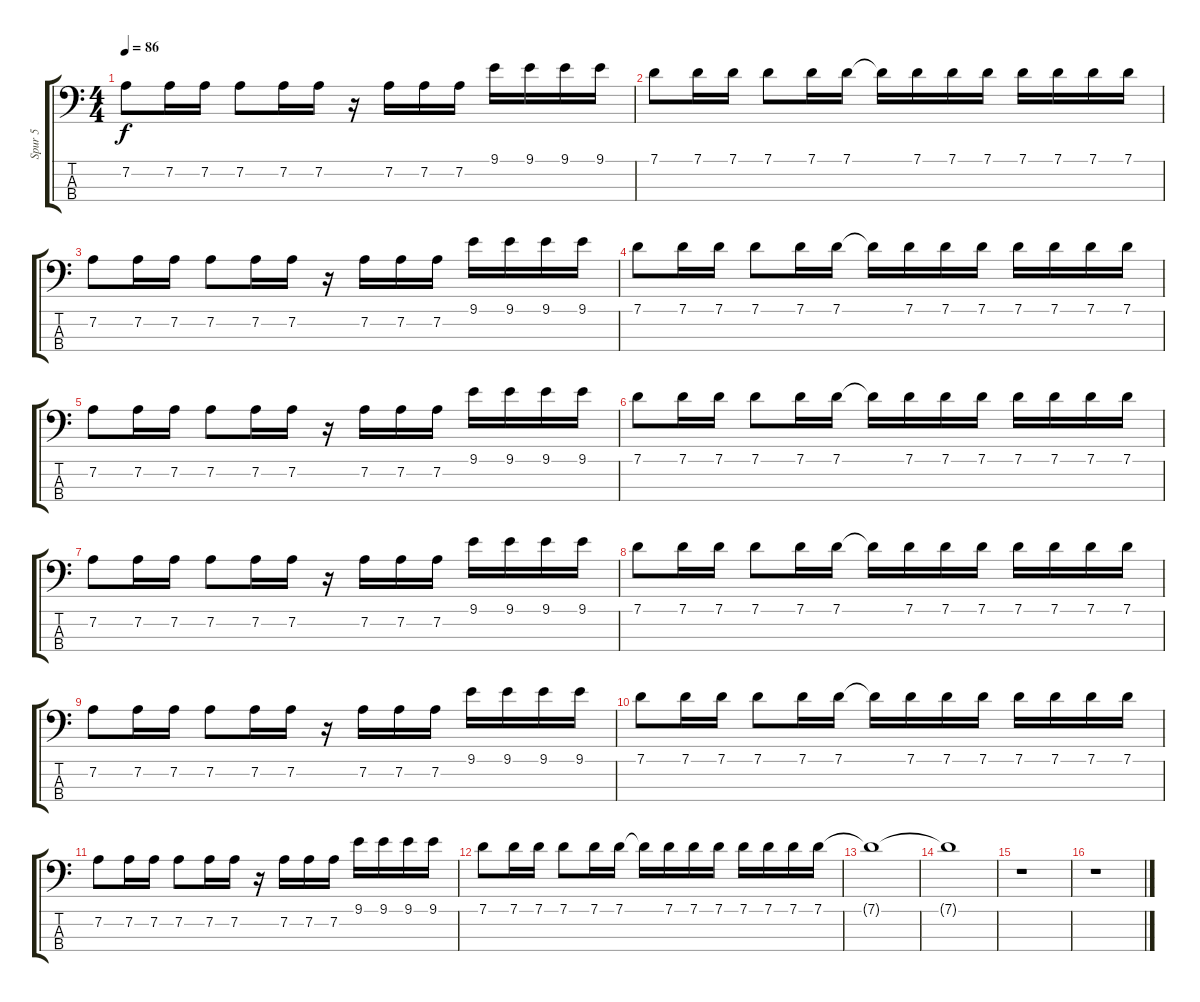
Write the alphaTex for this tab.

\track ("Spur 5" "Spur 5") {instrument electricbassfinger}
\staff {score tabs}
\tuning (G2 D2 A1 E1) {hide}
\ts (4 4)
\tempo 86
\clef f4
\ks c
7.2.8{dy f} 7.2.16 7.2.16 7.2.8 7.2.16 7.2.16 r.16 7.2.16 7.2.16 7.2.16 9.1.16 9.1.16 9.1.16 9.1.16 |
7.1.8 7.1.16 7.1.16 7.1.8 7.1.16 7.1.16 7.1{t}.16 7.1.16 7.1.16 7.1.16 7.1.16 7.1.16 7.1.16 7.1.16 |
7.2.8 7.2.16 7.2.16 7.2.8 7.2.16 7.2.16 r.16 7.2.16 7.2.16 7.2.16 9.1.16 9.1.16 9.1.16 9.1.16 |
7.1.8 7.1.16 7.1.16 7.1.8 7.1.16 7.1.16 7.1{t}.16 7.1.16 7.1.16 7.1.16 7.1.16 7.1.16 7.1.16 7.1.16 |
7.2.8 7.2.16 7.2.16 7.2.8 7.2.16 7.2.16 r.16 7.2.16 7.2.16 7.2.16 9.1.16 9.1.16 9.1.16 9.1.16 |
7.1.8 7.1.16 7.1.16 7.1.8 7.1.16 7.1.16 7.1{t}.16 7.1.16 7.1.16 7.1.16 7.1.16 7.1.16 7.1.16 7.1.16 |
7.2.8 7.2.16 7.2.16 7.2.8 7.2.16 7.2.16 r.16 7.2.16 7.2.16 7.2.16 9.1.16 9.1.16 9.1.16 9.1.16 |
7.1.8 7.1.16 7.1.16 7.1.8 7.1.16 7.1.16 7.1{t}.16 7.1.16 7.1.16 7.1.16 7.1.16 7.1.16 7.1.16 7.1.16 |
7.2.8 7.2.16 7.2.16 7.2.8 7.2.16 7.2.16 r.16 7.2.16 7.2.16 7.2.16 9.1.16 9.1.16 9.1.16 9.1.16 |
7.1.8 7.1.16 7.1.16 7.1.8 7.1.16 7.1.16 7.1{t}.16 7.1.16 7.1.16 7.1.16 7.1.16 7.1.16 7.1.16 7.1.16 |
7.2.8 7.2.16 7.2.16 7.2.8 7.2.16 7.2.16 r.16 7.2.16 7.2.16 7.2.16 9.1.16 9.1.16 9.1.16 9.1.16 |
7.1.8 7.1.16 7.1.16 7.1.8 7.1.16 7.1.16 7.1{t}.16 7.1.16 7.1.16 7.1.16 7.1.16 7.1.16 7.1.16 7.1.16 |
7.1{t}.1 |
7.1{t}.1 |
r.1 |
r.1
